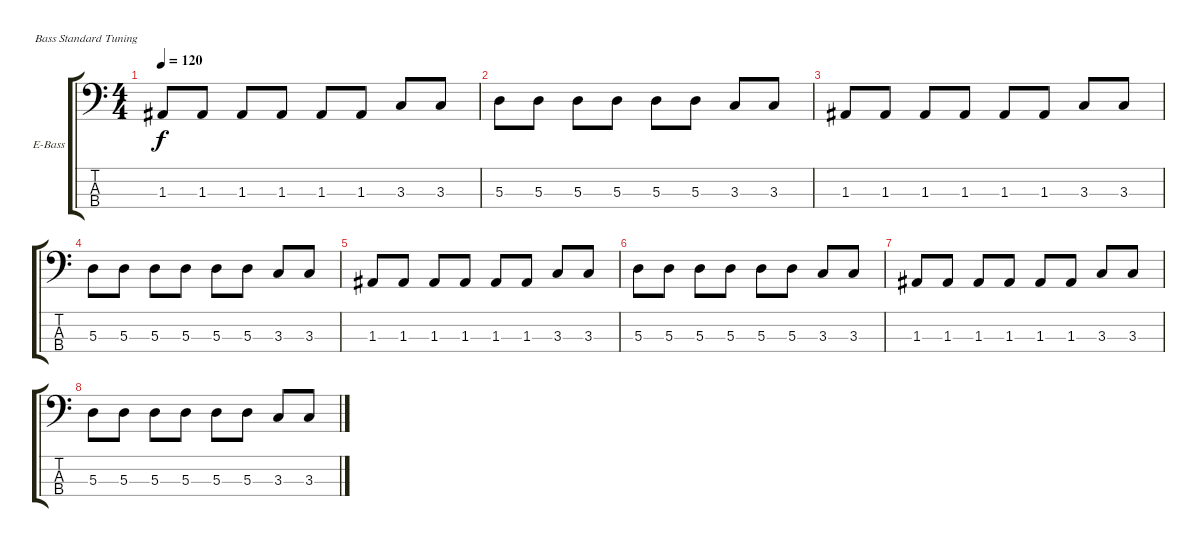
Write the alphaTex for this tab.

\defaultSystemsLayout 4
\bracketExtendMode groupsimilarinstruments
\firstSystemTrackNameOrientation horizontal
\otherSystemsTrackNameOrientation horizontal
\track ("Electric Bass" "E-Bass") {instrument electricbassfinger}
\staff {score tabs}
\tuning (G2 D2 A1 E1)
\ts (4 4)
\tempo 120
\clef f4
\ks c
1.3.8{dy f} 1.3.8 1.3.8 1.3.8 1.3.8 1.3.8 3.3.8 3.3.8 |
5.3.8 5.3.8 5.3.8 5.3.8 5.3.8 5.3.8 3.3.8 3.3.8 |
1.3.8 1.3.8 1.3.8 1.3.8 1.3.8 1.3.8 3.3.8 3.3.8 |
5.3.8 5.3.8 5.3.8 5.3.8 5.3.8 5.3.8 3.3.8 3.3.8 |
1.3.8 1.3.8 1.3.8 1.3.8 1.3.8 1.3.8 3.3.8 3.3.8 |
5.3.8 5.3.8 5.3.8 5.3.8 5.3.8 5.3.8 3.3.8 3.3.8 |
1.3.8 1.3.8 1.3.8 1.3.8 1.3.8 1.3.8 3.3.8 3.3.8 |
5.3.8 5.3.8 5.3.8 5.3.8 5.3.8 5.3.8 3.3.8 3.3.8
